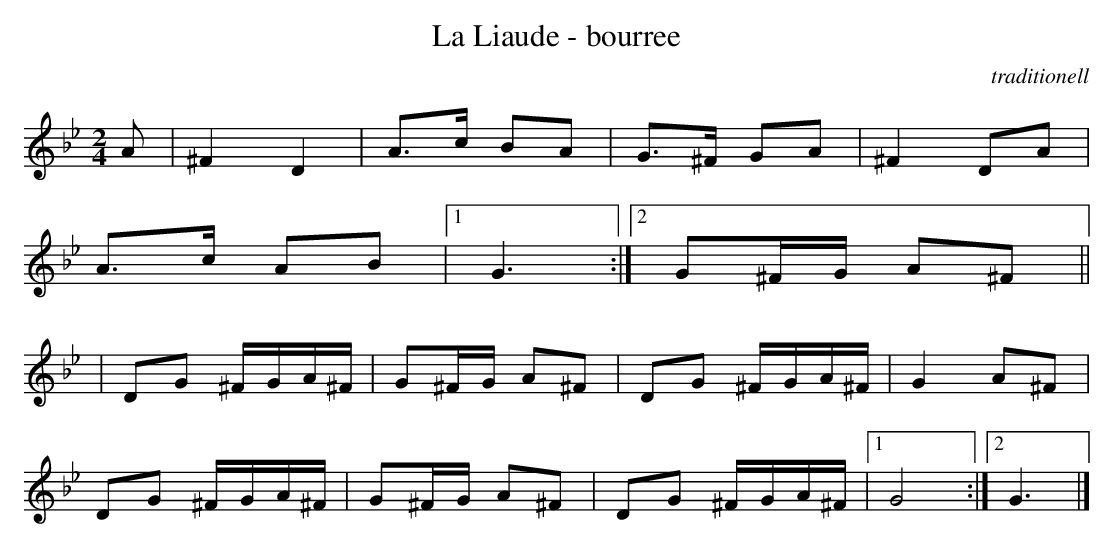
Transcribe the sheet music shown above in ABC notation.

X:1
T:La Liaude - bourree
C:traditionell
M:2/4
L:1/8
K:Gm
A|^F2 D2|A3/2c/2 BA|G3/2^F/2 GA|^F2 DA|
A3/2c/2 AB|1G3:|2G^F/2G/2 A^F||
|DG ^F/2G/2A/2^F/2|G^F/2G/2 A^F|DG ^F/2G/2A/2^F/2|G2 A^F|
DG ^F/2G/2A/2^F/2|G^F/2G/2 A^F|DG ^F/2G/2A/2^F/2|1G4:|2G3|]
